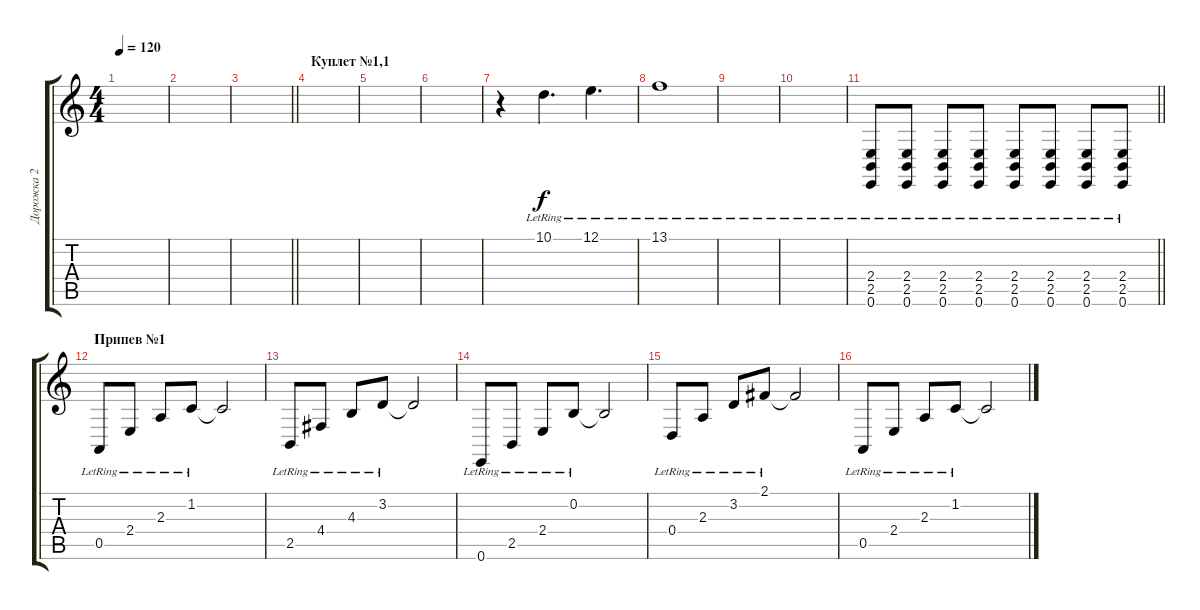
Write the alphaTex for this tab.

\track ("Дорожка 2" "Дорожка 2") {instrument electricgrandpiano}
\staff {score tabs}
\tuning (E4 B3 G3 D3 A2 E2) {hide}
\ts (4 4)
\tempo 120
\clef g2
\ks c
|
|
\barLineRight lightlight
|
\section ("" "Куплет №1,1")
|
|
|
r.4 10.1{lr}.4{d} 12.1{lr}.4{d} |
13.1{lr}.1 |
|
|
\barLineRight lightlight
(2.4{lr} 2.5{lr} 0.6{lr}).8 (2.4{lr} 2.5{lr} 0.6{lr}).8 (2.4{lr} 2.5{lr} 0.6{lr}).8 (2.4{lr} 2.5{lr} 0.6{lr}).8 (2.4{lr} 2.5{lr} 0.6{lr}).8 (2.4{lr} 2.5{lr} 0.6{lr}).8 (2.4{lr} 2.5{lr} 0.6{lr}).8 (2.4{lr} 2.5{lr} 0.6{lr}).8 |
\section ("" "Припев №1")
0.5{lr}.8{instrument acousticguitarsteel} 2.4{lr}.8 2.3{lr}.8 1.2{lr}.8 1.2{t}.2 |
2.5{lr}.8 4.4{lr}.8 4.3{lr}.8 3.2{lr}.8 3.2{t}.2 |
0.6{lr}.8 2.5{lr}.8 2.4{lr}.8 0.2{lr}.8 0.2{t}.2 |
0.4{lr}.8 2.3{lr}.8 3.2{lr}.8 2.1{lr}.8 2.1{t}.2 |
0.5{lr}.8 2.4{lr}.8 2.3{lr}.8 1.2{lr}.8 1.2{t}.2
